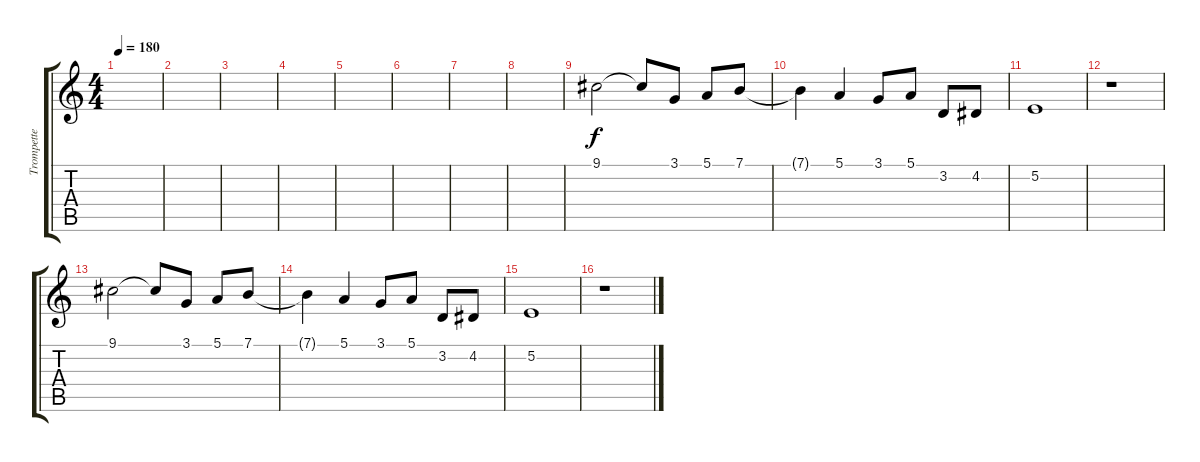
\track ("Trompette 2" "Trompette ") {instrument trumpet}
\staff {score tabs}
\tuning (E4 B3 G3 D3 A2 E2) {hide}
\ts (4 4)
\tempo 180
\clef g2
\ks c
|
|
|
|
|
|
|
|
9.1.2 9.1{t}.8 3.1.8 5.1.8 7.1.8 |
7.1{t}.4 5.1.4 3.1.8 5.1.8 3.2.8 4.2.8 |
5.2.1 |
r.1 |
9.1.2 9.1{t}.8 3.1.8 5.1.8 7.1.8 |
7.1{t}.4 5.1.4 3.1.8 5.1.8 3.2.8 4.2.8 |
5.2.1 |
r.1
